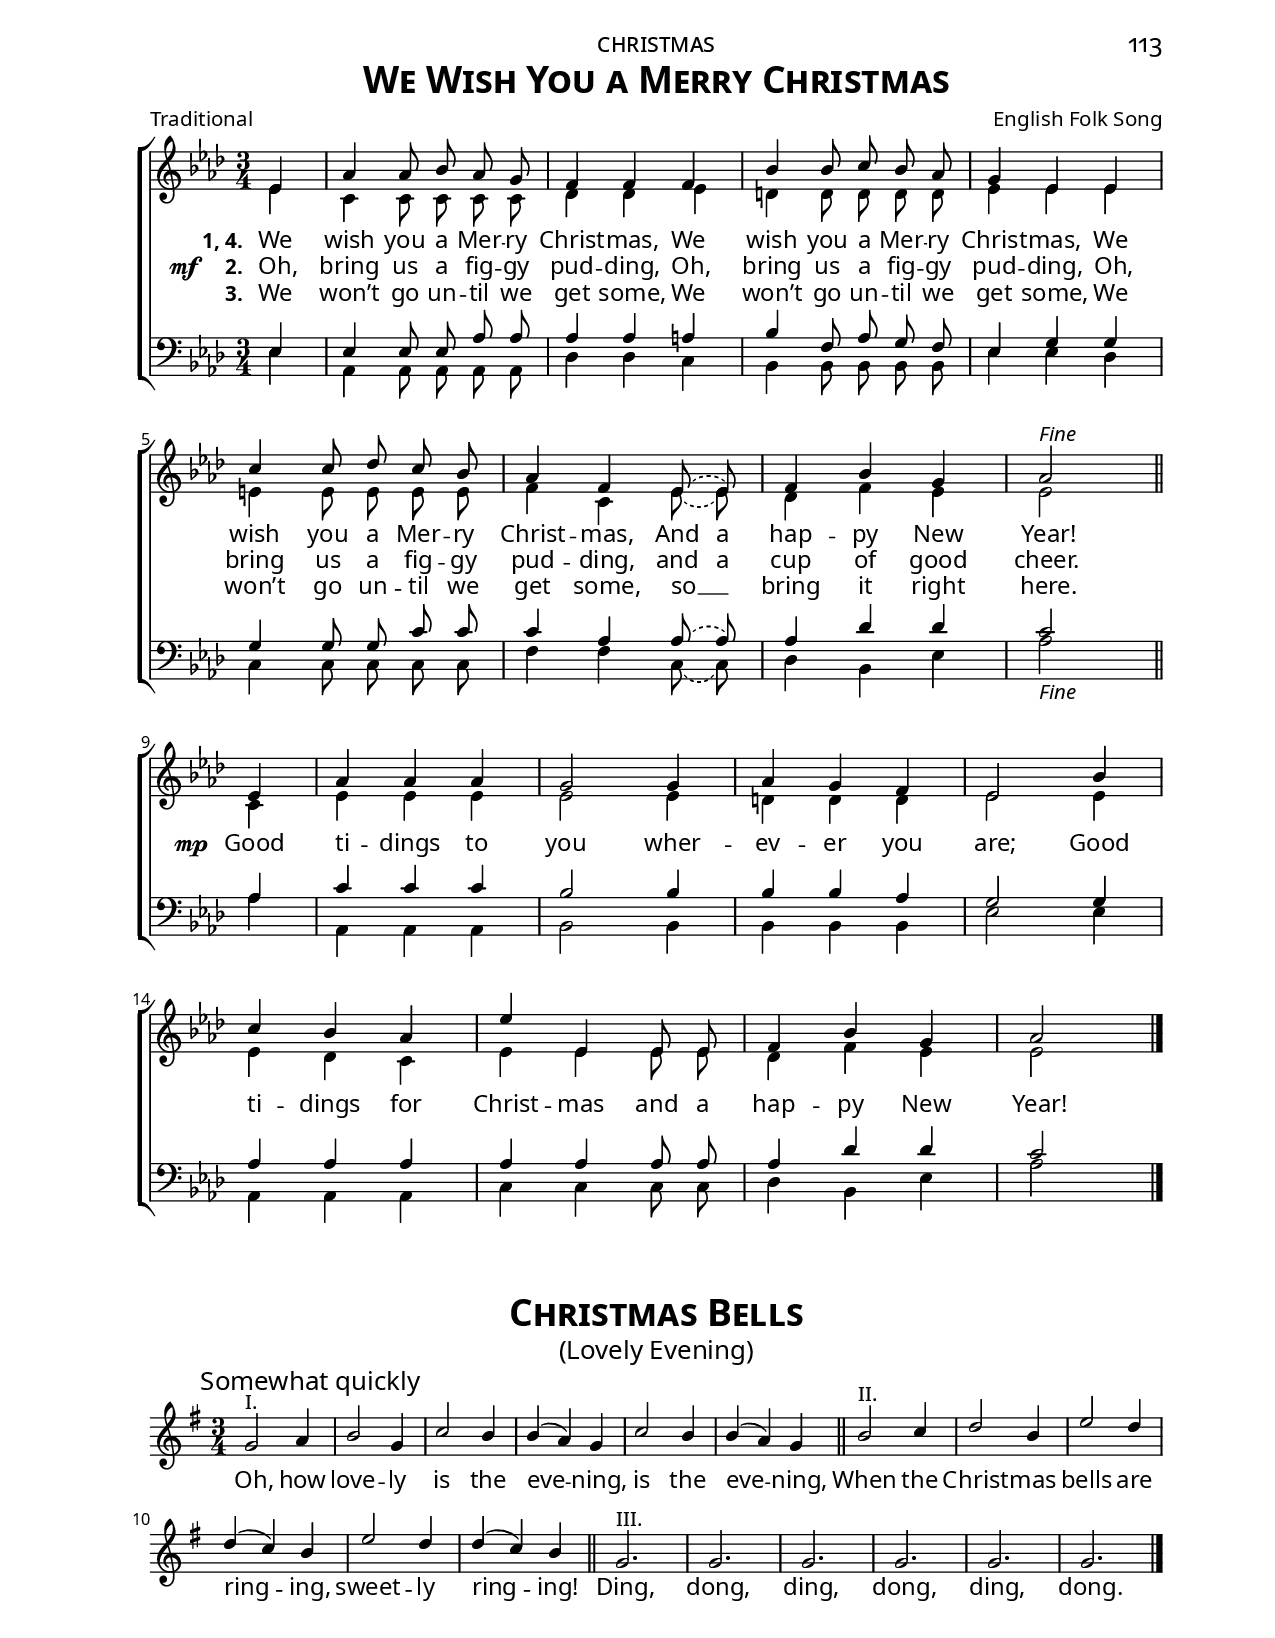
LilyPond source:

\version "2.14.2"
\include "util.ly"
\header {
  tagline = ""
}
\paper {
  print-all-headers = ##t
  paper-height = 11\in
  paper-width = 8.5\in
  indent = 0\in
  %system-system-spacing = #'((basic-distance . 10) (padding . 0))
  %system-system-spacing =
  %  #'((basic-distance . 0)
  %     (minimum-distance . 0)
  %     (padding . -0.35)
  %     (stretchability . 100))
  ragged-last-bottom = ##f
  ragged-bottom = ##f
  two-sided = ##t
  inner-margin = 1\in
  outer-margin = 0.75\in
  top-margin = 0.26\in
  bottom-margin = 0.25\in
  first-page-number = #113
  print-first-page-number = ##t
  headerLine = \markup{\override #'(font-name . "Garamond Premier Pro") \smallCapsOldStyle"christmas"}
  oddHeaderMarkup = \markup\fill-line{
     \override #'(font-name . "Garamond Premier Pro")\abs-fontsize #12.5
     \combine 
        \fill-line{"" \on-the-fly #print-page-number-check-first
        \oldStylePageNum""
        }
        \fill-line{\headerLine}
  }
  evenHeaderMarkup = \markup {
     \override #'(font-name . "Garamond Premier Pro")\abs-fontsize #12.5
     \combine
        \on-the-fly #print-page-number-check-first
        \oldStylePageNum""
        \fill-line{\headerLine}
  }
}
#(set-global-staff-size 18) \paper{ #(define fonts (make-pango-font-tree "Garamond Premier Pro" "Garamond Premier Pro" "Garamond Premier Pro" (/ 18 20))) }
global = {
  \key aes \major
  \time 3/4
  \autoBeamOff
  \override DynamicLineSpanner #'staff-padding = #0.0
  \override DynamicLineSpanner #'Y-extent = #'(-0.5 . 0.5)
}

sopMusic = \relative c' {
  \partial 4 ees4 |
  aes4 aes8\noBeam bes aes\noBeam g |
  f4 f f |
  bes bes8\noBeam c bes\noBeam aes |
  g4 ees ees |
  
  c' c8\noBeam des c\noBeam bes |
  \slurDashed aes4 f ees8\noBeam( ees) |
  f4 bes g |
  \partial 2 aes2^\markup\italic"Fine" \bar "||" \break
  \partial 4 ees4 |
  aes aes aes |
  
  g2 g4 |
  aes g f |
  ees2 bes'4 |
  c bes aes |
  ees' ees, ees8\noBeam ees |
  f4 bes g |
  \partial 2 aes2 \bar "|."
}
sopWords = \lyricmode {
  
}

altoMusic = \relative c' {
  ees4 |
  c c8\noBeam c c\noBeam c |
  des4 des ees |
  d d8\noBeam d d\noBeam d |
  ees4 ees ees |
  
  e e8\noBeam e e\noBeam e |
  \slurDashed f4 c ees8\noBeam( ees) |
  des4 f ees |
  ees2 \bar "||"
  c4 |
  ees4 ees ees |
  
  ees2 ees4 |
  d4 d d |
  ees2 ees4 |
  ees des c |
  ees ees ees8\noBeam ees |
  des4 f ees |
  \partial 2 ees2 \bar "|."
}
altoWords = \lyricmode {
  \dropLyricsV
  \set stanza = #"1, 4. "
  \set ignoreMelismata = ##t
  We wish you a Mer -- ry Christ -- mas,
  We wish you a Mer -- ry Christ -- mas,
  We wish you a Mer -- ry Christ -- mas,
  And a hap -- py New Year!
}
altoWordsII = {
  \dropLyricsV
  \set stanza = \markup{\dynamic"mf   " "2. "}
  \lyricmode {
  %\markup\italic
    \set ignoreMelismata = ##t
    Oh, bring us a fig -- gy pud -- ding,
    Oh, bring us a fig -- gy pud -- ding,
    Oh, bring us a fig -- gy pud -- ding,
    and a cup of good cheer.
  }
  \set stanza = \markup\dynamic"mp "
  \lyricmode{
    Good ti -- dings to you wher -- ev -- er you are;
    Good ti -- dings for Christ -- mas and a hap -- py New Year!
  }
}
altoWordsIII = \lyricmode {
  \dropLyricsV
  \set stanza = #"3. "
  \set ignoreMelismata = ##t
  We won’t go un -- til we get some,
  We won’t go un -- til we get some,
  We won’t go un -- til we get some,
  so __ _ bring it right here.
}
altoWordsIV = \lyricmode {
  \set stanza = #"4. "
}
altoWordsV = \lyricmode {
  \set stanza = #"5. "
}
altoWordsVI = \lyricmode {
  \set stanza = #"6. "
}
tenorMusic = \relative c {
  ees4 |
  ees4 ees8\noBeam ees aes\noBeam aes |
  aes4 aes a |
  bes f8\noBeam aes g\noBeam f |
  ees4 g g |
  
  g g8\noBeam g c\noBeam c |
  \slurDashed c4 aes aes8\noBeam( aes) |
  aes4 des des |
  c2_\markup\italic"Fine" \bar "||"
  aes4 |
  c c c |
  
  bes2 bes4 |
  bes bes aes |
  g2 g4 |
  aes aes aes |
  aes aes aes8\noBeam aes |
  aes4 des des |
  \partial 2 c2 \bar "|."
}
tenorWords = \lyricmode {

}

bassMusic = \relative c {
  ees4 |
  aes, aes8\noBeam aes aes\noBeam aes |
  des4 des c |
  bes bes8\noBeam bes bes\noBeam bes |
  ees4 ees des |
  
  c c8\noBeam c c\noBeam c |
  \slurDashed f4 f c8\noBeam( c) |
  des4 bes ees |
  aes2 \bar "||"
  aes4 |
  aes, aes aes |
  
  bes2 bes4 |
  bes bes bes |
  ees2 ees4 |
  aes, aes aes |
  c c c8\noBeam c |
  des4 bes ees |
  \partial 2 aes2 \bar "|."
}
bassWords = \lyricmode {

}

pianoRH = \relative c' {
  
}
pianoLH = \relative c' {
  
}

\score {
  <<
   \new ChoirStaff <<
%    \new Lyrics = sopranos \with { \override VerticalAxisGroup #'nonstaff-relatedstaff-spacing = #'((basic-distance . 1)) }
    \new Staff = women <<
      \new Voice = "sopranos" { \voiceOne << \global \sopMusic >> }
      \new Voice = "altos" { \voiceTwo << \global \altoMusic >> }
    >>
    \new Lyrics \with { alignAboveContext = #"women" \override VerticalAxisGroup #'nonstaff-relatedstaff-spacing = #'((basic-distance . 1))} \lyricsto "sopranos" \sopWords
    \new Lyrics = "altosVI"  \with { alignBelowContext = #"women" } \lyricsto "sopranos" \altoWordsVI
    \new Lyrics = "altosV"  \with { alignBelowContext = #"women" } \lyricsto "sopranos" \altoWordsV
    \new Lyrics = "altosIV"  \with { alignBelowContext = #"women" } \lyricsto "sopranos" \altoWordsIV
    \new Lyrics = "altosIII"  \with { alignBelowContext = #"women" } \lyricsto "sopranos" \altoWordsIII
    \new Lyrics = "altosII"  \with { alignBelowContext = #"women" } \lyricsto "sopranos" \altoWordsII
    \new Lyrics = "altos"  \with { alignBelowContext = #"women" \override VerticalAxisGroup #'nonstaff-relatedstaff-spacing = #'((basic-distance . 1))} \lyricsto "sopranos" \altoWords
   \new Staff = men <<
      \clef bass
      \new Voice = "tenors" { \voiceOne << \global \tenorMusic >> }
      \new Voice = "basses" { \voiceTwo << \global \bassMusic >> }
    >>
    \new Lyrics \with { alignAboveContext = #"men" \override VerticalAxisGroup #'nonstaff-relatedstaff-spacing = #'((basic-distance . 1)) } \lyricsto "tenors" \tenorWords
    \new Lyrics \with { alignBelowContext = #"men" \override VerticalAxisGroup #'nonstaff-relatedstaff-spacing = #'((basic-distance . 1)) } \lyricsto "basses" \bassWords
  >>
%    \new PianoStaff << \new Staff { \new Voice { \pianoRH } } \new Staff { \clef "bass" \pianoLH } >>
  >>
  \layout {
  \context {
    \Lyrics
    \override LyricText #'font-size = #1.3
  }
    \context {
      \Score
      %\override SpacingSpanner #'base-shortest-duration = #(ly:make-moment 1 8)
      %\override SpacingSpanner #'common-shortest-duration = #(ly:make-moment 1 4)
    }
    \context {
      % Remove all empty staves
      % \Staff \RemoveEmptyStaves \override VerticalAxisGroup #'remove-first = ##t
    }
    \context {
      \Lyrics
      \override LyricText #'X-offset = #center-on-word
    }
  }
  \header {
    title = \markup{\override #'(font-name . "Garamond Premier Pro Semibold"){ \abs-fontsize #18 \smallCapsOldStyle"We Wish You a Merry Christmas"}}
    poet = \markup\oldStyleNum"Traditional"
    composer = \markup\oldStyleNum"English Folk Song"
  }
}




















global = {
  \key g \major
  \time 3/4
}

sopMusic = \relative c'' {
  \once \override Score.RehearsalMark #'self-alignment-X = #LEFT
  \mark "Somewhat quickly"
  g2^"I." a4 |
  b2 g4 |
  c2 b4 |
  b( a) g |
  c2 b4 |
  b( a) g \bar "||"
  
  b2^"II." c4 |
  d2 b4 |
  e2 d4 |
  d( c) b |
  e2 d4 |
  d( c) b \bar "||"
  
  g2.^"III." |
  g2. |
  g2. |
  g2. |
  g2. |
  g2. \bar "|."
}
sopWords = \lyricmode {
  
}

altoMusic = \relative c' {
  
}
altoWords = \lyricmode {
  Oh, how love -- ly is the eve -- ning, is the eve -- ning,
  When the Christ -- mas bells are ring -- ing, sweet -- ly ring -- ing!
  Ding, dong, ding, dong, ding, dong.
}
altoWordsII = \lyricmode {
}
altoWordsIII = \lyricmode {
}
altoWordsIV = \lyricmode {
}
altoWordsV = \lyricmode {
}
altoWordsVI = \lyricmode {
}
tenorMusic = \relative c' {
}
tenorWords = \lyricmode {

}

bassMusic = \relative c {
}
bassWords = \lyricmode {

}

pianoRH = \relative c' {
  
}
pianoLH = \relative c' {
  
}

\score {
  <<
   \new ChoirStaff <<
%    \new Lyrics = sopranos \with { \override VerticalAxisGroup #'nonstaff-relatedstaff-spacing = #'((basic-distance . 1)) }
    \new Staff = women <<
      \new Voice = "sopranos" { \voiceOne << \global \sopMusic >> }
      \new Voice = "altos" { \voiceTwo << \global \altoMusic >> }
    >>
    \new Lyrics \with { alignAboveContext = #"women" \override VerticalAxisGroup #'nonstaff-relatedstaff-spacing = #'((basic-distance . 1))} \lyricsto "sopranos" \sopWords
    \new Lyrics = "altosVI"  \with { alignBelowContext = #"women" } \lyricsto "sopranos" \altoWordsVI
    \new Lyrics = "altosV"  \with { alignBelowContext = #"women" } \lyricsto "sopranos" \altoWordsV
    \new Lyrics = "altosIV"  \with { alignBelowContext = #"women" } \lyricsto "sopranos" \altoWordsIV
    \new Lyrics = "altosIII"  \with { alignBelowContext = #"women" } \lyricsto "sopranos" \altoWordsIII
    \new Lyrics = "altosII"  \with { alignBelowContext = #"women" } \lyricsto "sopranos" \altoWordsII
    \new Lyrics = "altos"  \with { alignBelowContext = #"women" } \lyricsto "sopranos" \altoWords
   
  >>
%    \new PianoStaff << \new Staff { \new Voice { \pianoRH } } \new Staff { \clef "bass" \pianoLH } >>
  >>
  \layout {
  \context {
    \Lyrics
    \override LyricText #'font-size = #1.3
  }
    \context {
      \Score
      %\override SpacingSpanner #'base-shortest-duration = #(ly:make-moment 1 8)
      %\override SpacingSpanner #'common-shortest-duration = #(ly:make-moment 1 4)
    }
    \context {
      % Remove all empty staves
      % \Staff \RemoveEmptyStaves \override VerticalAxisGroup #'remove-first = ##t
    }
    \context {
      \Lyrics
      \override LyricText #'X-offset = #center-on-word
    }
  }
  \header {
    title = \markup{\override #'(font-name . "Garamond Premier Pro Semibold"){ \abs-fontsize #18 \smallCapsOldStyle"Christmas Bells"}}
    subtitle = \markup{\override #'(font-name . "Garamond Premier Pro"){ \abs-fontsize #12.5 "(Lovely Evening)"}}
  }
}

